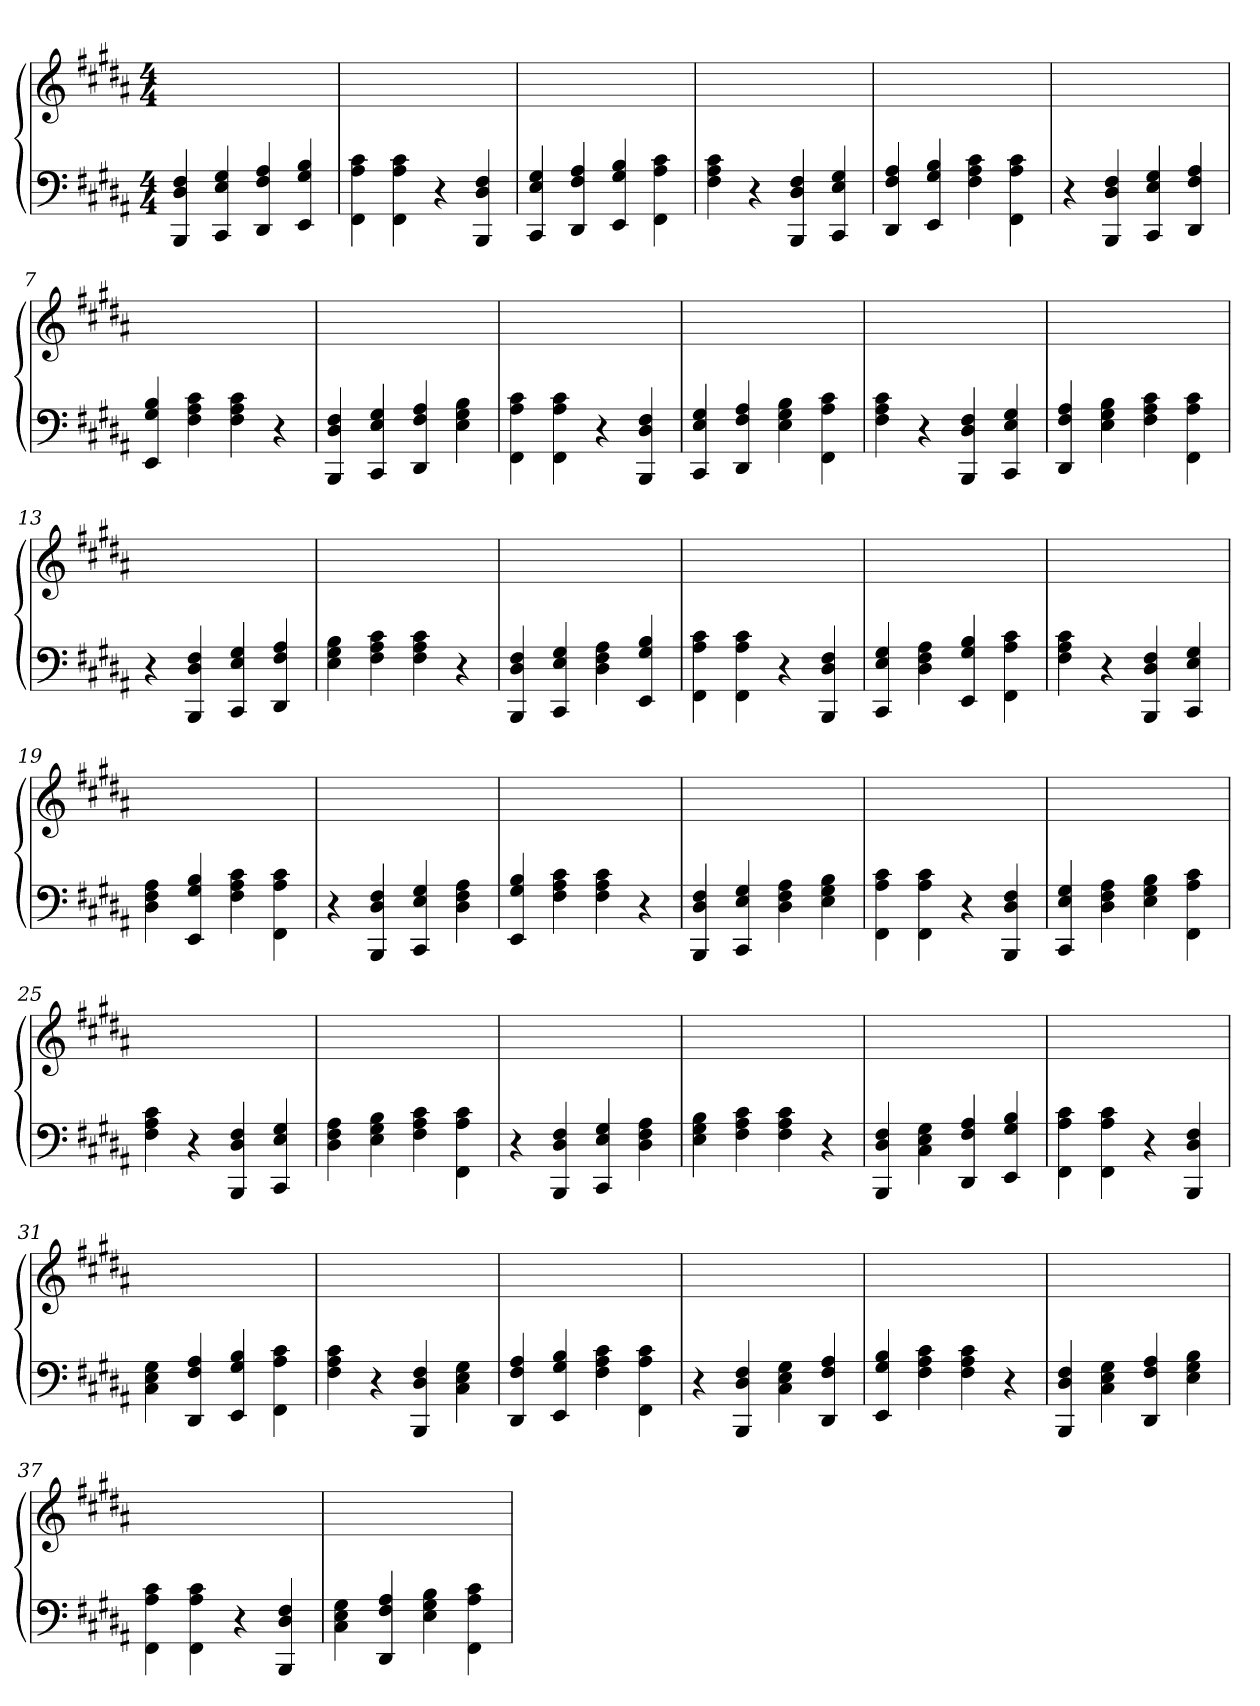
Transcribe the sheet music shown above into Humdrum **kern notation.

**kern	**kern
*part2	*part1
*staff2	*staff1
*clefF4	*clefG2
*k[f#c#g#d#a#]	*k[f#c#g#d#a#]
*B:	*B:
*M4/4	*M4/4
*MM60	*MM60
=1	=1
4BBB 4D# 4F#	1ryy
4CC# 4E 4G#	.
4DD# 4F# 4A#	.
4EE 4G# 4B	.
=2	=2
4FF# 4A# 4c#	1ryy
4FF# 4A# 4c#	.
4r	.
4BBB 4D# 4F#	.
=3	=3
4CC# 4E 4G#	1ryy
4DD# 4F# 4A#	.
4EE 4G# 4B	.
4FF# 4A# 4c#	.
=4	=4
4F# 4A# 4c#	1ryy
4r	.
4BBB 4D# 4F#	.
4CC# 4E 4G#	.
=5	=5
4DD# 4F# 4A#	1ryy
4EE 4G# 4B	.
4F# 4A# 4c#	.
4FF# 4A# 4c#	.
=6	=6
4r	1ryy
4BBB 4D# 4F#	.
4CC# 4E 4G#	.
4DD# 4F# 4A#	.
=7	=7
4EE 4G# 4B	1ryy
4F# 4A# 4c#	.
4F# 4A# 4c#	.
4r	.
=8	=8
4BBB 4D# 4F#	1ryy
4CC# 4E 4G#	.
4DD# 4F# 4A#	.
4E 4G# 4B	.
=9	=9
4FF# 4A# 4c#	1ryy
4FF# 4A# 4c#	.
4r	.
4BBB 4D# 4F#	.
=10	=10
4CC# 4E 4G#	1ryy
4DD# 4F# 4A#	.
4E 4G# 4B	.
4FF# 4A# 4c#	.
=11	=11
4F# 4A# 4c#	1ryy
4r	.
4BBB 4D# 4F#	.
4CC# 4E 4G#	.
=12	=12
4DD# 4F# 4A#	1ryy
4E 4G# 4B	.
4F# 4A# 4c#	.
4FF# 4A# 4c#	.
=13	=13
4r	1ryy
4BBB 4D# 4F#	.
4CC# 4E 4G#	.
4DD# 4F# 4A#	.
=14	=14
4E 4G# 4B	1ryy
4F# 4A# 4c#	.
4F# 4A# 4c#	.
4r	.
=15	=15
4BBB 4D# 4F#	1ryy
4CC# 4E 4G#	.
4D# 4F# 4A#	.
4EE 4G# 4B	.
=16	=16
4FF# 4A# 4c#	1ryy
4FF# 4A# 4c#	.
4r	.
4BBB 4D# 4F#	.
=17	=17
4CC# 4E 4G#	1ryy
4D# 4F# 4A#	.
4EE 4G# 4B	.
4FF# 4A# 4c#	.
=18	=18
4F# 4A# 4c#	1ryy
4r	.
4BBB 4D# 4F#	.
4CC# 4E 4G#	.
=19	=19
4D# 4F# 4A#	1ryy
4EE 4G# 4B	.
4F# 4A# 4c#	.
4FF# 4A# 4c#	.
=20	=20
4r	1ryy
4BBB 4D# 4F#	.
4CC# 4E 4G#	.
4D# 4F# 4A#	.
=21	=21
4EE 4G# 4B	1ryy
4F# 4A# 4c#	.
4F# 4A# 4c#	.
4r	.
=22	=22
4BBB 4D# 4F#	1ryy
4CC# 4E 4G#	.
4D# 4F# 4A#	.
4E 4G# 4B	.
=23	=23
4FF# 4A# 4c#	1ryy
4FF# 4A# 4c#	.
4r	.
4BBB 4D# 4F#	.
=24	=24
4CC# 4E 4G#	1ryy
4D# 4F# 4A#	.
4E 4G# 4B	.
4FF# 4A# 4c#	.
=25	=25
4F# 4A# 4c#	1ryy
4r	.
4BBB 4D# 4F#	.
4CC# 4E 4G#	.
=26	=26
4D# 4F# 4A#	1ryy
4E 4G# 4B	.
4F# 4A# 4c#	.
4FF# 4A# 4c#	.
=27	=27
4r	1ryy
4BBB 4D# 4F#	.
4CC# 4E 4G#	.
4D# 4F# 4A#	.
=28	=28
4E 4G# 4B	1ryy
4F# 4A# 4c#	.
4F# 4A# 4c#	.
4r	.
=29	=29
4BBB 4D# 4F#	1ryy
4C# 4E 4G#	.
4DD# 4F# 4A#	.
4EE 4G# 4B	.
=30	=30
4FF# 4A# 4c#	1ryy
4FF# 4A# 4c#	.
4r	.
4BBB 4D# 4F#	.
=31	=31
4C# 4E 4G#	1ryy
4DD# 4F# 4A#	.
4EE 4G# 4B	.
4FF# 4A# 4c#	.
=32	=32
4F# 4A# 4c#	1ryy
4r	.
4BBB 4D# 4F#	.
4C# 4E 4G#	.
=33	=33
4DD# 4F# 4A#	1ryy
4EE 4G# 4B	.
4F# 4A# 4c#	.
4FF# 4A# 4c#	.
=34	=34
4r	1ryy
4BBB 4D# 4F#	.
4C# 4E 4G#	.
4DD# 4F# 4A#	.
=35	=35
4EE 4G# 4B	1ryy
4F# 4A# 4c#	.
4F# 4A# 4c#	.
4r	.
=36	=36
4BBB 4D# 4F#	1ryy
4C# 4E 4G#	.
4DD# 4F# 4A#	.
4E 4G# 4B	.
=37	=37
4FF# 4A# 4c#	1ryy
4FF# 4A# 4c#	.
4r	.
4BBB 4D# 4F#	.
=38	=38
4C# 4E 4G#	1ryy
4DD# 4F# 4A#	.
4E 4G# 4B	.
4FF# 4A# 4c#	.
=	=
*-	*-
